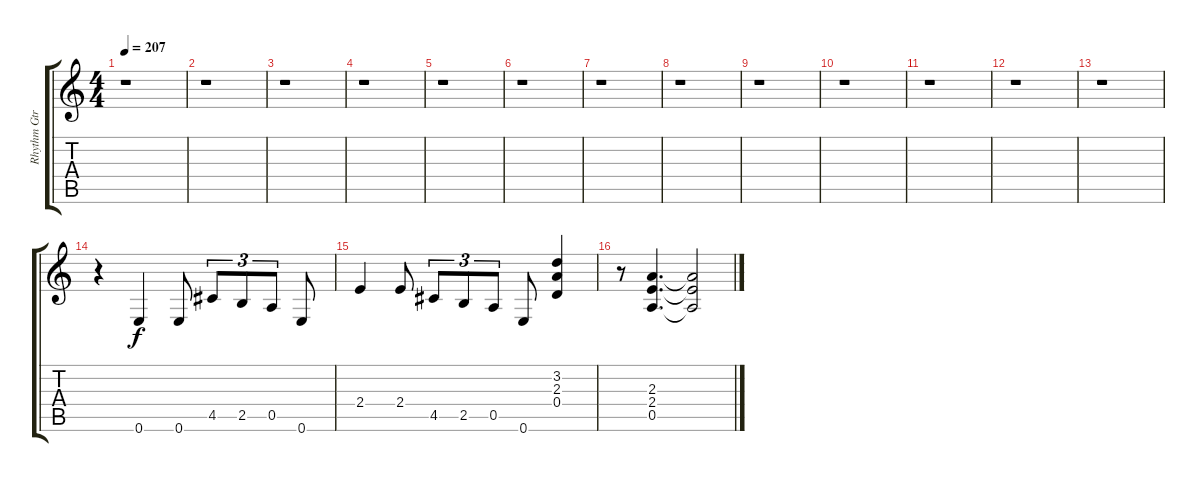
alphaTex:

\track ("Rhythm Gtr" "Rhythm Gtr") {instrument overdrivenguitar}
\staff {score tabs}
\tuning (E4 B3 G3 D3 A2 E2) {hide}
\ts (4 4)
\tempo 207
\clef g2
\ks c
r.1{dy f} |
r.1 |
r.1 |
r.1 |
r.1 |
r.1 |
r.1 |
r.1 |
r.1 |
r.1 |
r.1 |
r.1 |
r.1 |
r.4 0.6.4 0.6.8 4.5.8{tu (3 2)} 2.5.8{tu (3 2)} 0.5.8{tu (3 2)} 0.6.8 |
2.4.4 2.4.8 4.5.8{tu (3 2)} 2.5.8{tu (3 2)} 0.5.8{tu (3 2)} 0.6.8 (3.2 2.3 0.4).4 |
r.8 (2.3 2.4 0.5).4{d} (2.3{t} 2.4{t} 0.5{t}).2
